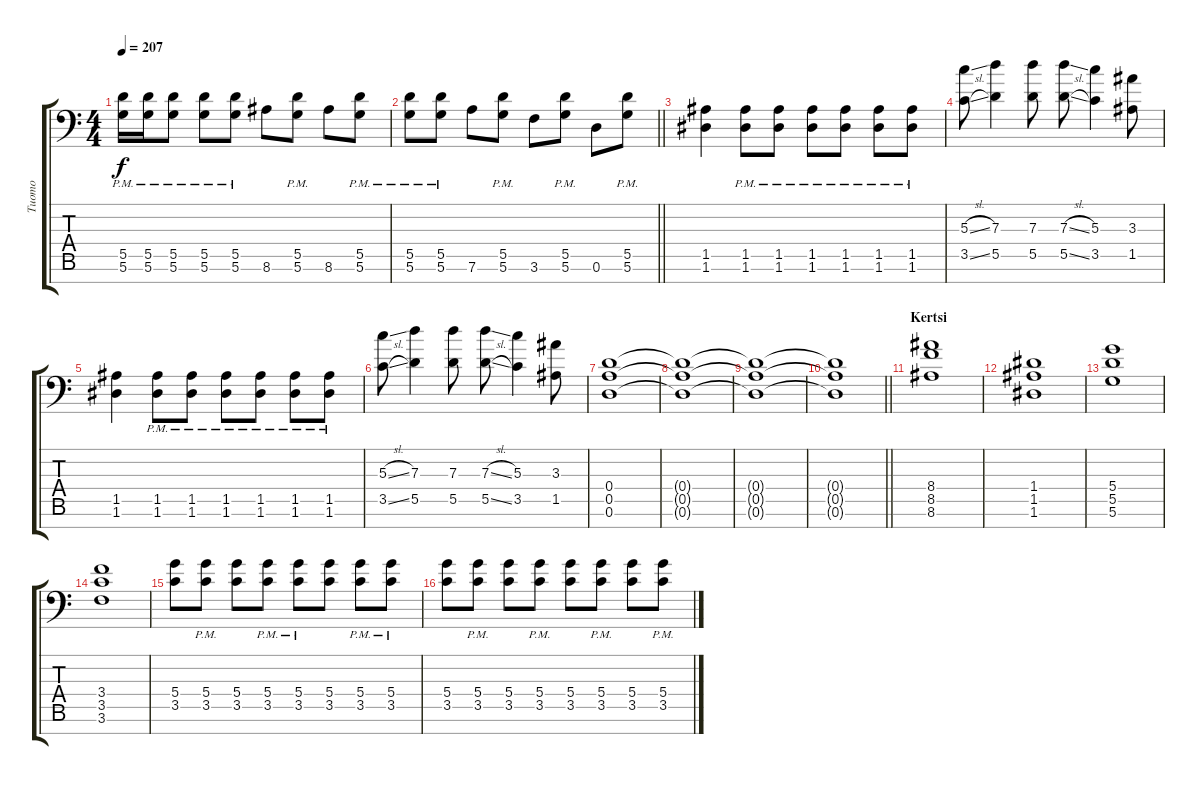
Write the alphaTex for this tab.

\track ("Tuomo" "Tuomo") {instrument distortionguitar}
\staff {score tabs}
\tuning (E4 B3 G3 D3 A2 D2 A1) {hide}
\ts (4 4)
\tempo 207
\clef f4
\ks c
(5.5{pm} 5.6{pm}).16{dy f} (5.5{pm} 5.6{pm}).16 (5.5{pm} 5.6{pm}).8 (5.5{pm} 5.6{pm}).8 (5.5{pm} 5.6{pm}).8 8.6.8 (5.5{pm} 5.6{pm}).8 8.6.8 (5.5{pm} 5.6{pm}).8 |
\barLineRight lightlight
(5.5{pm} 5.6{pm}).8 (5.5{pm} 5.6{pm}).8 7.6.8 (5.5{pm} 5.6{pm}).8 3.6.8 (5.5{pm} 5.6{pm}).8 0.6.8 (5.5{pm} 5.6{pm}).8 |
\section ("" "")
(1.5 1.6).4 (1.5{pm} 1.6{pm}).8 (1.5{pm} 1.6{pm}).8 (1.5{pm} 1.6{pm}).8 (1.5{pm} 1.6{pm}).8 (1.5{pm} 1.6{pm}).8 (1.5{pm} 1.6{pm}).8 |
(5.3{sl} 3.5{sl}).8 (7.3 5.5).4 (7.3 5.5).8 (7.3{sl} 5.5{sl}).8 (5.3 3.5).4 (3.3 1.5).8 |
(1.5 1.6).4 (1.5{pm} 1.6{pm}).8 (1.5{pm} 1.6{pm}).8 (1.5{pm} 1.6{pm}).8 (1.5{pm} 1.6{pm}).8 (1.5{pm} 1.6{pm}).8 (1.5{pm} 1.6{pm}).8 |
(5.3{sl} 3.5{sl}).8 (7.3 5.5).4 (7.3 5.5).8 (7.3{sl} 5.5{sl}).8 (5.3 3.5).4 (3.3 1.5).8 |
(0.4 0.5 0.6).1 |
(0.4{t} 0.5{t} 0.6{t}).1 |
(0.4{t} 0.5{t} 0.6{t}).1 |
\barLineRight lightlight
(0.4{t} 0.5{t} 0.6{t}).1 |
\section ("" "Kertsi")
(8.4 8.5 8.6).1 |
(1.4 1.5 1.6).1 |
(5.4 5.5 5.6).1 |
(3.4 3.5 3.6).1 |
(5.4 3.5).8 (5.4{pm} 3.5{pm}).8 (5.4 3.5).8 (5.4{pm} 3.5{pm}).8 (5.4{pm} 3.5{pm}).8 (5.4 3.5).8 (5.4{pm} 3.5{pm}).8 (5.4{pm} 3.5{pm}).8 |
(5.4 3.5).8 (5.4{pm} 3.5{pm}).8 (5.4 3.5).8 (5.4{pm} 3.5{pm}).8 (5.4 3.5).8 (5.4{pm} 3.5{pm}).8 (5.4 3.5).8 (5.4{pm} 3.5{pm}).8
